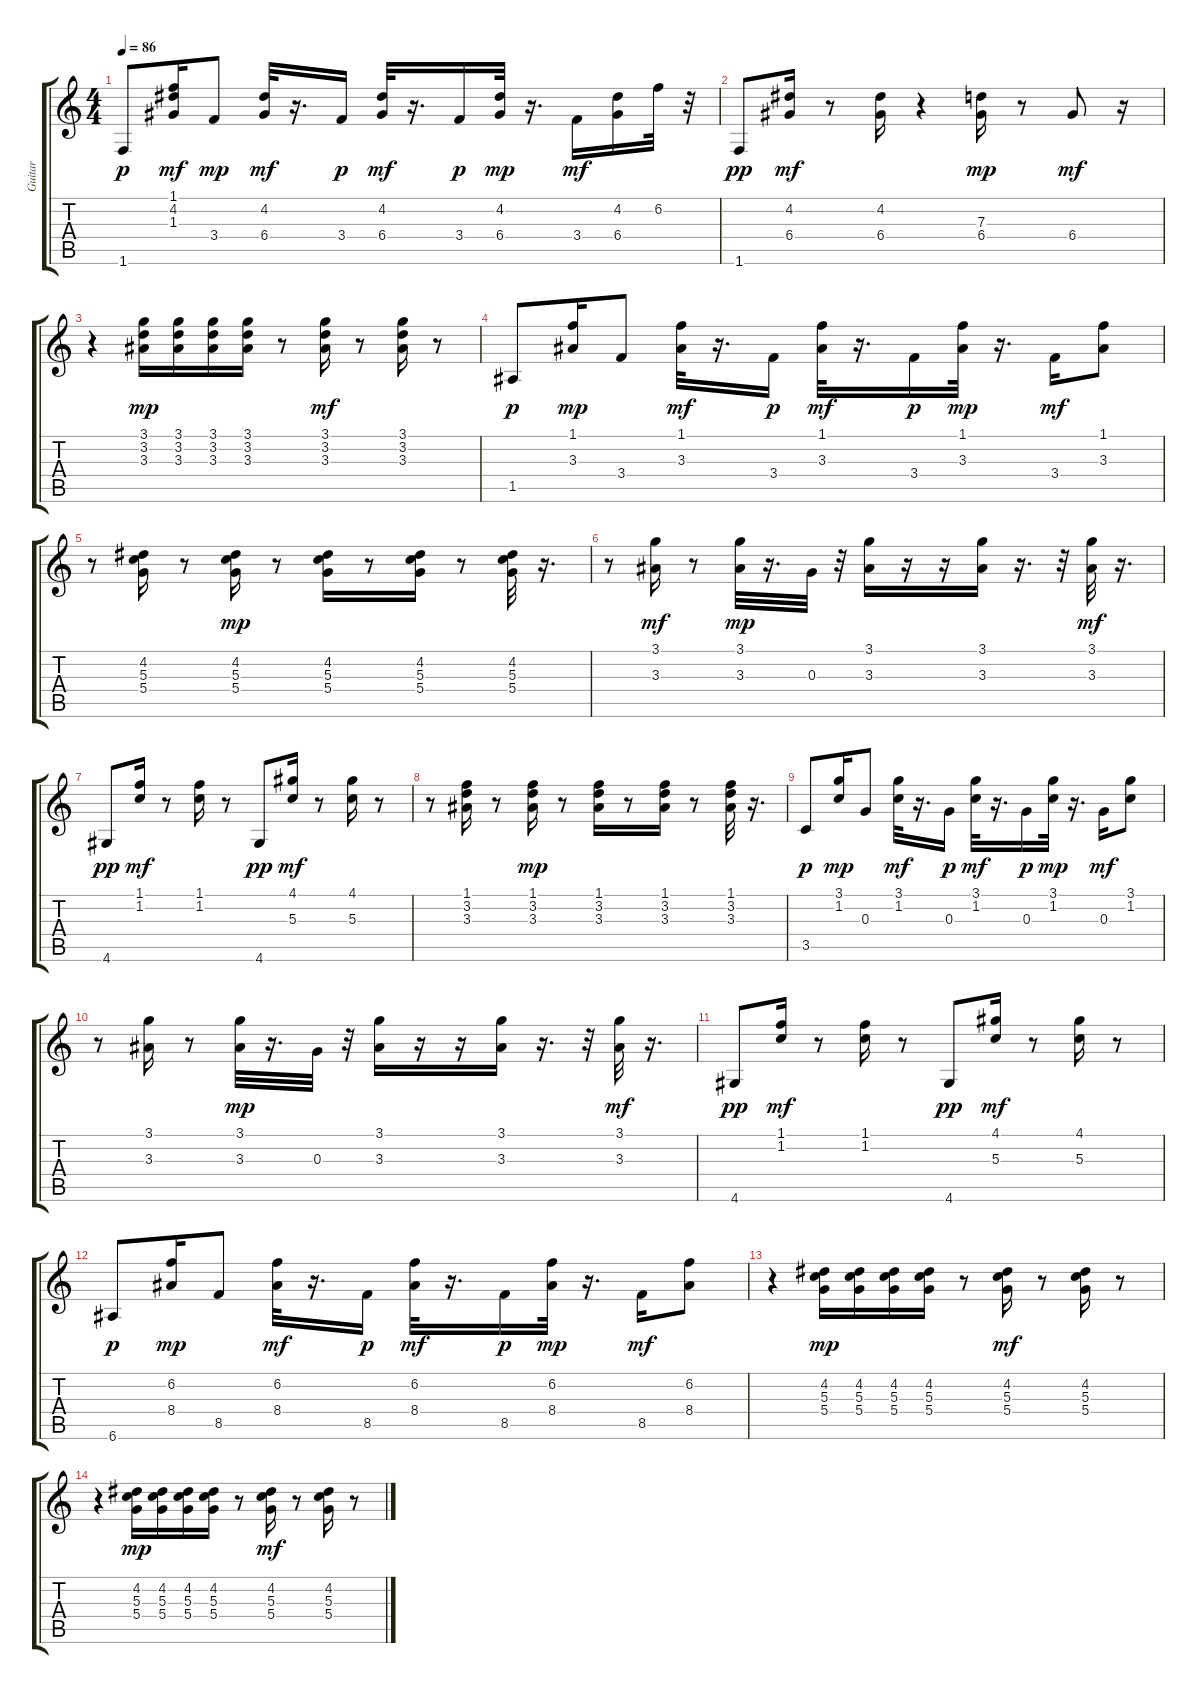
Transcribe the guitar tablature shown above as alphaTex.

\track ("Guitar" "Guitar") {instrument electricguitarclean}
\staff {score tabs}
\tuning (E4 B3 G3 D3 A2 E2) {hide}
\ts (4 4)
\tempo 86
\clef g2
\ks c
1.6.8{dy p} (1.1 4.2 1.3).16{dy mf} 3.4.8{dy mp} (4.2 6.4).32{dy mf} r.16{d} 3.4.16{dy p} (4.2 6.4).32{dy mf} r.16{d} 3.4.16{dy p} (4.2 6.4).32{dy mp} r.16{d} 3.4.16{dy mf} (4.2 6.4).16 6.2.32 r.32 |
1.6.8{dy pp} (4.2 6.4).16{dy mf} r.8 (4.2 6.4).16 r.4 (7.3 6.4).16{dy mp} r.8 6.4.8{dy mf} r.16 |
r.4 (3.1 3.2 3.3).16{dy mp} (3.1 3.2 3.3).16 (3.1 3.2 3.3).16 (3.1 3.2 3.3).16 r.8 (3.1 3.2 3.3).16{dy mf} r.8 (3.1 3.2 3.3).16 r.8 |
1.5.8{dy p} (1.1 3.3).16{dy mp} 3.4.8 (1.1 3.3).32{dy mf} r.16{d} 3.4.16{dy p} (1.1 3.3).32{dy mf} r.16{d} 3.4.16{dy p} (1.1 3.3).32{dy mp} r.16{d} 3.4.16{dy mf} (1.1 3.3).8 |
r.8 (4.2 5.3 5.4).16 r.8 (4.2 5.3 5.4).16{dy mp} r.8 (4.2 5.3 5.4).16 r.8 (4.2 5.3 5.4).16 r.8 (4.2 5.3 5.4).32 r.16{d} |
r.8 (3.1 3.3).16{dy mf} r.8 (3.1 3.3).32{dy mp} r.16{d} 0.3.32 r.32 (3.1 3.3).16 r.16 r.16 (3.1 3.3).16 r.16{d} r.32 (3.1 3.3).32{dy mf} r.16{d} |
4.6.8{dy pp} (1.1 1.2).16{dy mf} r.8 (1.1 1.2).16 r.8 4.6.8{dy pp} (4.1 5.3).16{dy mf} r.8 (4.1 5.3).16 r.8 |
r.8 (1.1 3.2 3.3).16 r.8 (1.1 3.2 3.3).16{dy mp} r.8 (1.1 3.2 3.3).16 r.8 (1.1 3.2 3.3).16 r.8 (1.1 3.2 3.3).32 r.16{d} |
3.5.8{dy p} (3.1 1.2).16{dy mp} 0.3.8 (3.1 1.2).32{dy mf} r.16{d} 0.3.16{dy p} (3.1 1.2).32{dy mf} r.16{d} 0.3.16{dy p} (3.1 1.2).32{dy mp} r.16{d} 0.3.16{dy mf} (3.1 1.2).8 |
r.8 (3.1 3.3).16 r.8 (3.1 3.3).32{dy mp} r.16{d} 0.3.32 r.32 (3.1 3.3).16 r.16 r.16 (3.1 3.3).16 r.16{d} r.32 (3.1 3.3).32{dy mf} r.16{d} |
4.6.8{dy pp} (1.1 1.2).16{dy mf} r.8 (1.1 1.2).16 r.8 4.6.8{dy pp} (4.1 5.3).16{dy mf} r.8 (4.1 5.3).16 r.8 |
6.6.8{dy p} (6.2 8.4).16{dy mp} 8.5.8 (6.2 8.4).32{dy mf} r.16{d} 8.5.16{dy p} (6.2 8.4).32{dy mf} r.16{d} 8.5.16{dy p} (6.2 8.4).32{dy mp} r.16{d} 8.5.16{dy mf} (6.2 8.4).8 |
r.4 (4.2 5.3 5.4).16{dy mp} (4.2 5.3 5.4).16 (4.2 5.3 5.4).16 (4.2 5.3 5.4).16 r.8 (4.2 5.3 5.4).16{dy mf} r.8 (4.2 5.3 5.4).16 r.8 |
r.4 (4.2 5.3 5.4).16{dy mp} (4.2 5.3 5.4).16 (4.2 5.3 5.4).16 (4.2 5.3 5.4).16 r.8 (4.2 5.3 5.4).16{dy mf} r.8 (4.2 5.3 5.4).16 r.8
